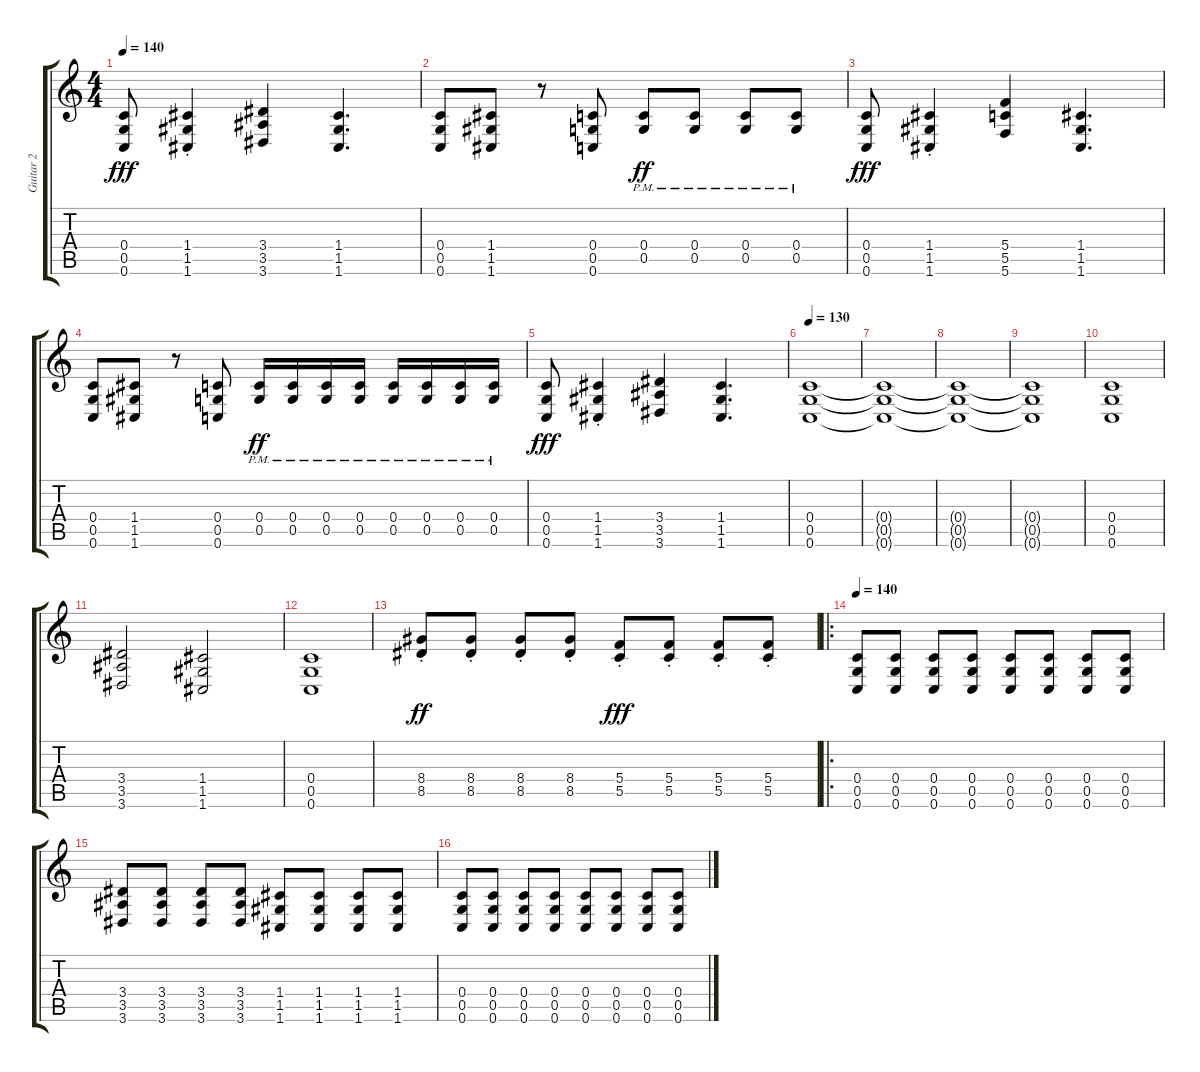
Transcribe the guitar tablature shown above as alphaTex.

\track ("Guitar 2" "Guitar 2") {instrument overdrivenguitar}
\staff {score tabs}
\tuning (D4 A3 F3 C3 G2 C2) {hide}
\ts (4 4)
\tempo 140
\clef g2
\ks c
(0.4 0.5 0.6).8{dy fff} (1.4{st} 1.5{st} 1.6{st}).4 (3.4 3.5 3.6).4 (1.4 1.5 1.6).4{d} |
(0.4 0.5 0.6).8 (1.4 1.5 1.6).8 r.8 (0.4 0.5 0.6).8 (0.4{pm} 0.5{pm}).8{dy ff} (0.4{pm} 0.5{pm}).8 (0.4{pm} 0.5{pm}).8 (0.4{pm} 0.5{pm}).8 |
(0.4 0.5 0.6).8{dy fff} (1.4{st} 1.5{st} 1.6{st}).4 (5.4 5.5 5.6).4 (1.4 1.5 1.6).4{d} |
(0.4 0.5 0.6).8 (1.4 1.5 1.6).8 r.8 (0.4 0.5 0.6).8 (0.4{pm} 0.5{pm}).16{dy ff} (0.4{pm} 0.5{pm}).16 (0.4{pm} 0.5{pm}).16 (0.4{pm} 0.5{pm}).16 (0.4{pm} 0.5{pm}).16 (0.4{pm} 0.5{pm}).16 (0.4{pm} 0.5{pm}).16 (0.4{pm} 0.5{pm}).16 |
(0.4 0.5 0.6).8{dy fff} (1.4{st} 1.5{st} 1.6{st}).4 (3.4 3.5 3.6).4 (1.4 1.5 1.6).4{d} |
\tempo 130
(0.4 0.5 0.6).1 |
(0.4{t} 0.5{t} 0.6{t}).1 |
(0.4{t} 0.5{t} 0.6{t}).1 |
(0.4{t} 0.5{t} 0.6{t}).1 |
(0.4 0.5 0.6).1 |
(3.4 3.5 3.6).2 (1.4 1.5 1.6).2 |
(0.4 0.5 0.6).1 |
(8.4{st} 8.5{st}).8{dy ff} (8.4{st} 8.5{st}).8 (8.4{st} 8.5{st}).8 (8.4{st} 8.5{st}).8 (5.4{st} 5.5{st}).8{dy fff} (5.4{st} 5.5{st}).8 (5.4{st} 5.5{st}).8 (5.4{st} 5.5{st}).8 |
\ro
\tempo 140
(0.4 0.5 0.6).8 (0.4 0.5 0.6).8 (0.4 0.5 0.6).8 (0.4 0.5 0.6).8 (0.4 0.5 0.6).8 (0.4 0.5 0.6).8 (0.4 0.5 0.6).8 (0.4 0.5 0.6).8 |
(3.4 3.5 3.6).8 (3.4 3.5 3.6).8 (3.4 3.5 3.6).8 (3.4 3.5 3.6).8 (1.4 1.5 1.6).8 (1.4 1.5 1.6).8 (1.4 1.5 1.6).8 (1.4 1.5 1.6).8 |
(0.4 0.5 0.6).8 (0.4 0.5 0.6).8 (0.4 0.5 0.6).8 (0.4 0.5 0.6).8 (0.4 0.5 0.6).8 (0.4 0.5 0.6).8 (0.4 0.5 0.6).8 (0.4 0.5 0.6).8
